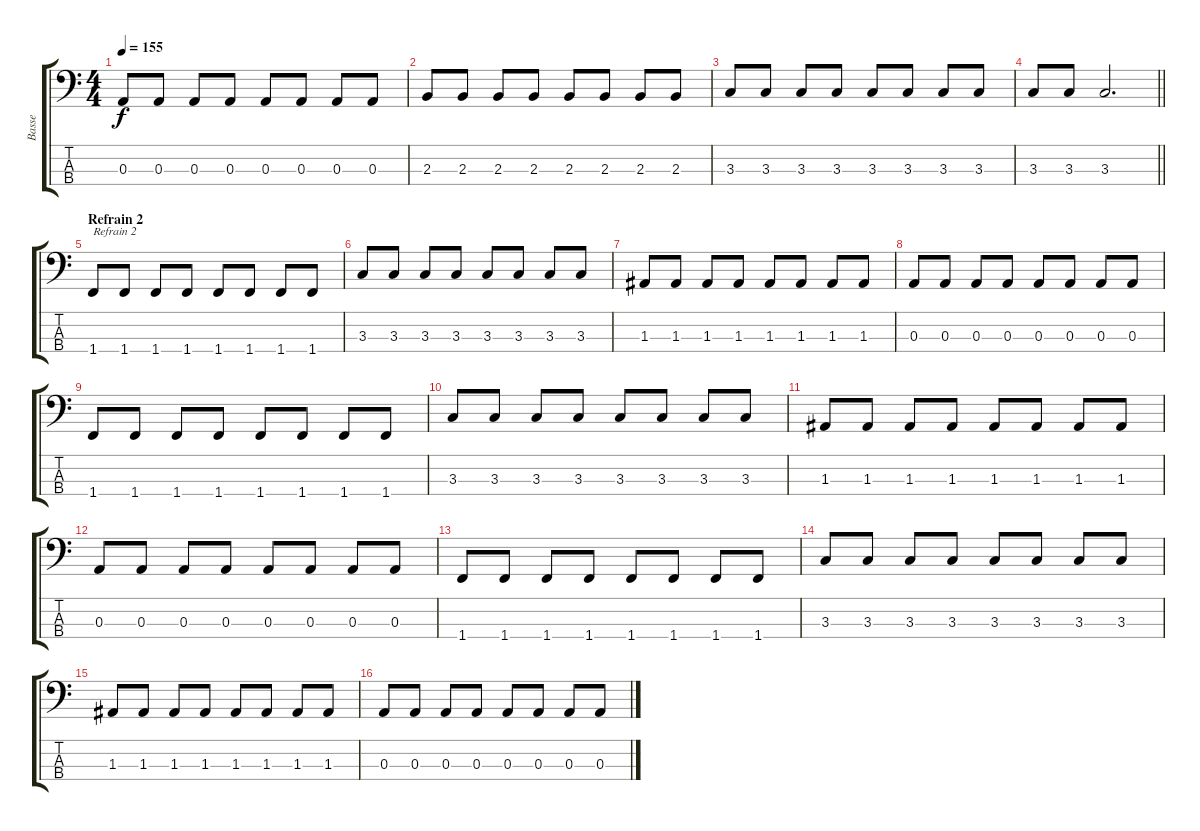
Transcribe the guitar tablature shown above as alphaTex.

\track ("Basse" "Basse") {instrument electricbasspick}
\staff {score tabs}
\tuning (G2 D2 A1 E1) {hide}
\ts (4 4)
\tempo 155
\clef f4
\ks c
0.3.8{dy f} 0.3.8 0.3.8 0.3.8 0.3.8 0.3.8 0.3.8 0.3.8 |
2.3.8 2.3.8 2.3.8 2.3.8 2.3.8 2.3.8 2.3.8 2.3.8 |
3.3.8 3.3.8 3.3.8 3.3.8 3.3.8 3.3.8 3.3.8 3.3.8 |
\barLineRight lightlight
3.3.8 3.3.8 3.3.2{d} |
\section ("" "Refrain 2")
1.4.8{txt "Refrain 2 "} 1.4.8 1.4.8 1.4.8 1.4.8 1.4.8 1.4.8 1.4.8 |
3.3.8 3.3.8 3.3.8 3.3.8 3.3.8 3.3.8 3.3.8 3.3.8 |
1.3.8 1.3.8 1.3.8 1.3.8 1.3.8 1.3.8 1.3.8 1.3.8 |
0.3.8 0.3.8 0.3.8 0.3.8 0.3.8 0.3.8 0.3.8 0.3.8 |
1.4.8 1.4.8 1.4.8 1.4.8 1.4.8 1.4.8 1.4.8 1.4.8 |
3.3.8 3.3.8 3.3.8 3.3.8 3.3.8 3.3.8 3.3.8 3.3.8 |
1.3.8 1.3.8 1.3.8 1.3.8 1.3.8 1.3.8 1.3.8 1.3.8 |
0.3.8 0.3.8 0.3.8 0.3.8 0.3.8 0.3.8 0.3.8 0.3.8 |
1.4.8 1.4.8 1.4.8 1.4.8 1.4.8 1.4.8 1.4.8 1.4.8 |
3.3.8 3.3.8 3.3.8 3.3.8 3.3.8 3.3.8 3.3.8 3.3.8 |
1.3.8 1.3.8 1.3.8 1.3.8 1.3.8 1.3.8 1.3.8 1.3.8 |
0.3.8 0.3.8 0.3.8 0.3.8 0.3.8 0.3.8 0.3.8 0.3.8
